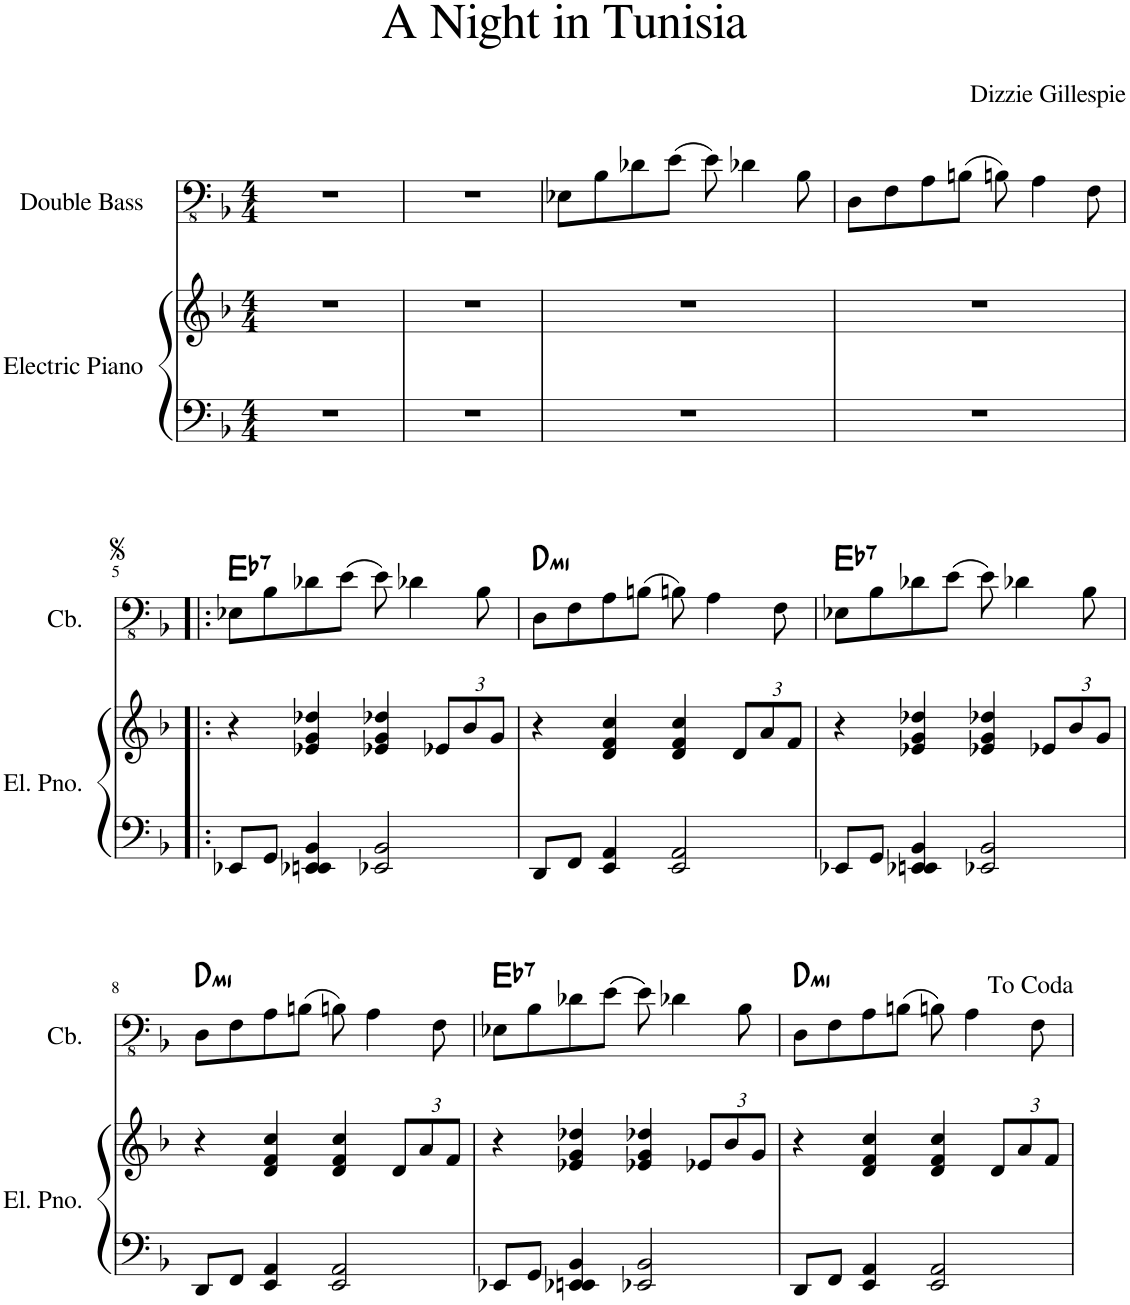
**kern	**kern	**kern	**harte
*part2	*part2	*part1	*part1
*staff3	*staff2	*staff1	*
*I"Electric Piano	*	*I"Double Bass	*
*I'El. Pno.	*	*	*
*clefF4	*clefG2	*clefFv4	*
*	*	*Trd7c12	*
*k[b-]	*k[b-]	*k[b-]	*
*M4/4	*M4/4	*M4/4	*
=1	=1	=1	=1
1r	1r	1r	.
=2	=2	=2	=2
1r	1r	1r	.
=3	=3	=3	=3
1r	1r	8EE-X\L	.
.	.	8BB-\	.
.	.	8D-X\	.
.	.	(8E\J	.
.	.	8E\)	.
.	.	4D-X\	.
.	.	8BB-\	.
=4	=4	=4	=4
1r	1r	8DD\L	.
.	.	8FF\	.
.	.	8AA\	.
.	.	(8BBn\J	.
.	.	8BBn\)	.
.	.	4AA\	.
.	.	8FF\	.
!!LO:LB:g=z
=5!|:	=5!|:	=5!|:	=5!|:
!	!	!	!LO:H:kt=7
8EE-X/L	4r	8EE-X\L	Eb:7
8GG/J	.	8BB-\	.
4EE-X/ 4EEn/ 4EEn/ 4BB-/	4e-X/ 4g/ 4dd-X/	8D-X\	.
.	.	(8E\J	.
2EE-X/ 2BB-/	4e-X/ 4g/ 4dd-X/	8E\)	.
.	.	4D-X\	.
*	*Xbrackettup	*	*
.	12e-X/L	.	.
.	12b-/	.	.
.	.	8BB-\	.
.	12g/J	.	.
=6	=6	=6	=6
!	!	!	!LO:H:kt=m
8DD/L	4r	8DD\L	D:min
8FF/J	.	8FF\	.
4EE/ 4AA/	4d/ 4f/ 4cc/	8AA\	.
.	.	(8BBn\J	.
2EE/ 2AA/	4d/ 4f/ 4cc/	8BBn\)	.
.	.	4AA\	.
.	12d/L	.	.
.	12a/	.	.
.	.	8FF\	.
.	12f/J	.	.
=7	=7	=7	=7
!	!	!	!LO:H:kt=7
8EE-X/L	4r	8EE-X\L	Eb:7
8GG/J	.	8BB-\	.
4EE-X/ 4EEn/ 4EEn/ 4BB-/	4e-X/ 4g/ 4dd-X/	8D-X\	.
.	.	(8E\J	.
2EE-X/ 2BB-/	4e-X/ 4g/ 4dd-X/	8E\)	.
.	.	4D-X\	.
.	12e-X/L	.	.
.	12b-/	.	.
.	.	8BB-\	.
.	12g/J	.	.
!!LO:LB:g=z
=8	=8	=8	=8
!	!	!	!LO:H:kt=m
8DD/L	4r	8DD\L	D:min
8FF/J	.	8FF\	.
4EE/ 4AA/	4d/ 4f/ 4cc/	8AA\	.
.	.	(8BBn\J	.
2EE/ 2AA/	4d/ 4f/ 4cc/	8BBn\)	.
.	.	4AA\	.
.	12d/L	.	.
.	12a/	.	.
.	.	8FF\	.
.	12f/J	.	.
=9	=9	=9	=9
!	!	!	!LO:H:kt=7
8EE-X/L	4r	8EE-X\L	Eb:7
8GG/J	.	8BB-\	.
4EE-X/ 4EEn/ 4EEn/ 4BB-/	4e-X/ 4g/ 4dd-X/	8D-X\	.
.	.	(8E\J	.
2EE-X/ 2BB-/	4e-X/ 4g/ 4dd-X/	8E\)	.
.	.	4D-X\	.
.	12e-X/L	.	.
.	12b-/	.	.
.	.	8BB-\	.
.	12g/J	.	.
=10	=10	=10	=10
!	!	!	!LO:H:kt=m
8DD/L	4r	8DD\L	D:min
8FF/J	.	8FF\	.
4EE/ 4AA/	4d/ 4f/ 4cc/	8AA\	.
.	.	(8BBn\J	.
2EE/ 2AA/	4d/ 4f/ 4cc/	8BBn\)	.
.	.	4AA\	.
.	12d/L	.	.
.	12a/	.	.
.	.	8FF\	.
.	12f/J	.	.
=	=	=	=
*-	*-	*-	*-
